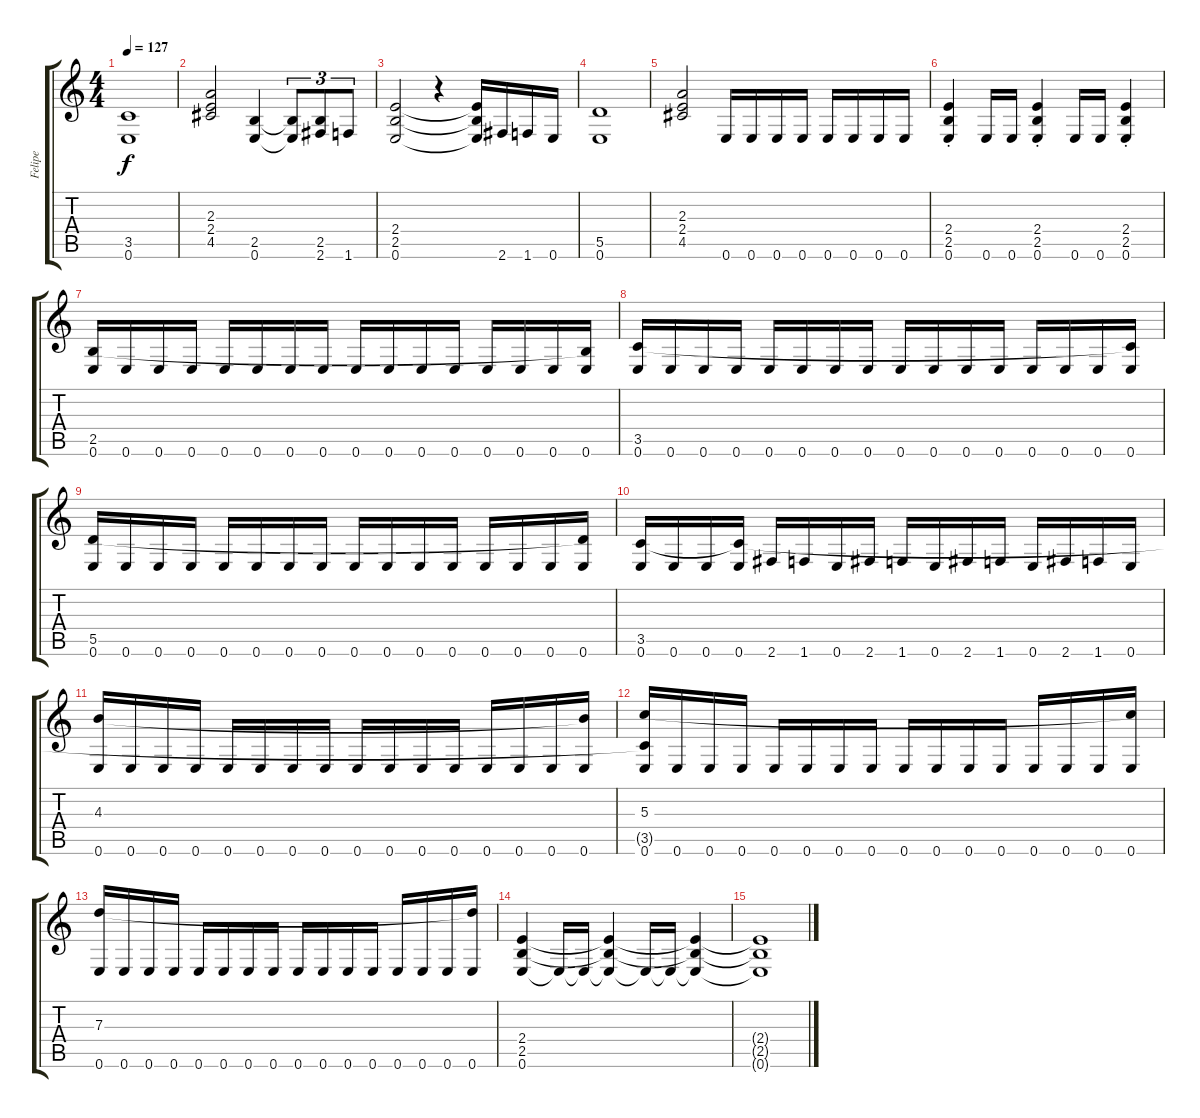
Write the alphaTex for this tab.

\track ("Felipe" "Felipe") {instrument overdrivenguitar}
\staff {score tabs}
\tuning (E4 B3 G3 D3 A2 E2) {hide}
\ts (4 4)
\tempo 127
\clef g2
\ks c
(3.5 0.6).1{dy f} |
(2.3 2.4 4.5).2 (2.5 0.6).4 (2.5{t} 0.6{t}).8{tu (3 2)} (2.5 2.6).8{tu (3 2)} 1.6.8{tu (3 2)} |
(2.4 2.5 0.6).2 r.4 (2.4{t} 2.5{t} 0.6{t}).16 2.6.16 1.6.16 0.6.16 |
(5.5 0.6).1 |
(2.3 2.4 4.5).2 0.6.16 0.6.16 0.6.16 0.6.16 0.6.16 0.6.16 0.6.16 0.6.16 |
(2.4{st} 2.5{st} 0.6{st}).4 0.6.16 0.6.16 (2.4{st} 2.5{st} 0.6{st}).4 0.6.16 0.6.16 (2.4{st} 2.5{st} 0.6{st}).4 |
(2.5 0.6).16 0.6.16 0.6.16 0.6.16 0.6.16 0.6.16 0.6.16 0.6.16 0.6.16 0.6.16 0.6.16 0.6.16 0.6.16 0.6.16 0.6.16 (2.5{t} 0.6).16 |
(3.5 0.6).16 0.6.16 0.6.16 0.6.16 0.6.16 0.6.16 0.6.16 0.6.16 0.6.16 0.6.16 0.6.16 0.6.16 0.6.16 0.6.16 0.6.16 (3.5{t} 0.6).16 |
(5.5 0.6).16 0.6.16 0.6.16 0.6.16 0.6.16 0.6.16 0.6.16 0.6.16 0.6.16 0.6.16 0.6.16 0.6.16 0.6.16 0.6.16 0.6.16 (5.5{t} 0.6).16 |
(3.5 0.6).16 0.6.16 0.6.16 (3.5{t} 0.6).16 2.6.16 1.6.16 0.6.16 2.6.16 1.6.16 0.6.16 2.6.16 1.6.16 0.6.16 2.6.16 1.6.16 0.6.16 |
(4.3 0.6).16 0.6.16 0.6.16 0.6.16 0.6.16 0.6.16 0.6.16 0.6.16 0.6.16 0.6.16 0.6.16 0.6.16 0.6.16 0.6.16 0.6.16 (4.3{t} 0.6).16 |
(5.3 3.5{t} 0.6).16 0.6.16 0.6.16 0.6.16 0.6.16 0.6.16 0.6.16 0.6.16 0.6.16 0.6.16 0.6.16 0.6.16 0.6.16 0.6.16 0.6.16 (5.3{t} 0.6).16 |
(7.3 0.6).16 0.6.16 0.6.16 0.6.16 0.6.16 0.6.16 0.6.16 0.6.16 0.6.16 0.6.16 0.6.16 0.6.16 0.6.16 0.6.16 0.6.16 (7.3{t} 0.6).16 |
(2.4 2.5 0.6).4 0.6{t}.16 0.6{t}.16 (2.4{t} 2.5{t} 0.6{t}).4 0.6{t}.16 0.6{t}.16 (2.4{t} 2.5{t} 0.6{t}).4{volume 0} |
(2.4{t} 2.5{t} 0.6{t}).1
